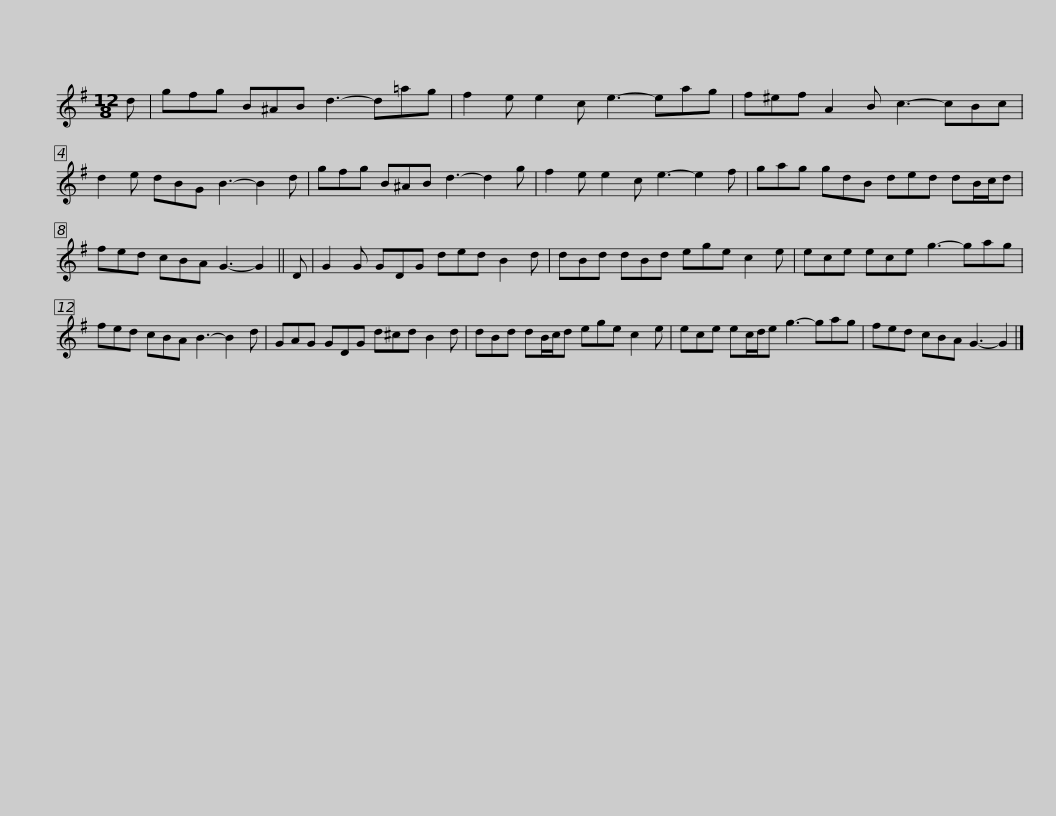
X:1
L:1/8
M:12/8
I:linebreak $
K:G
V:1 treble
V:1
 d | gfg B^AB d3- d=ag | f2 e e2 c e3- eag | f^ef A2 B c3- cBc | d2 e dBG B3- B2 d |$ %5
 gfg B^AB d3- d2 g | f2 e e2 c e3- e2 f | gag gdB ded dB/c/d | fed cBA G3- G2 || D |$ %10
 G2 G GDG ded B2 d | dBd dBd ege c2 e | ece ece g3- gag | fed cBA B3- B2 d |$ GAG GDG d^cd B2 d | %15
 dBd dB/c/d ege c2 e | ece ec/d/e g3- gag | fed cBA G3- G2 |] %18
